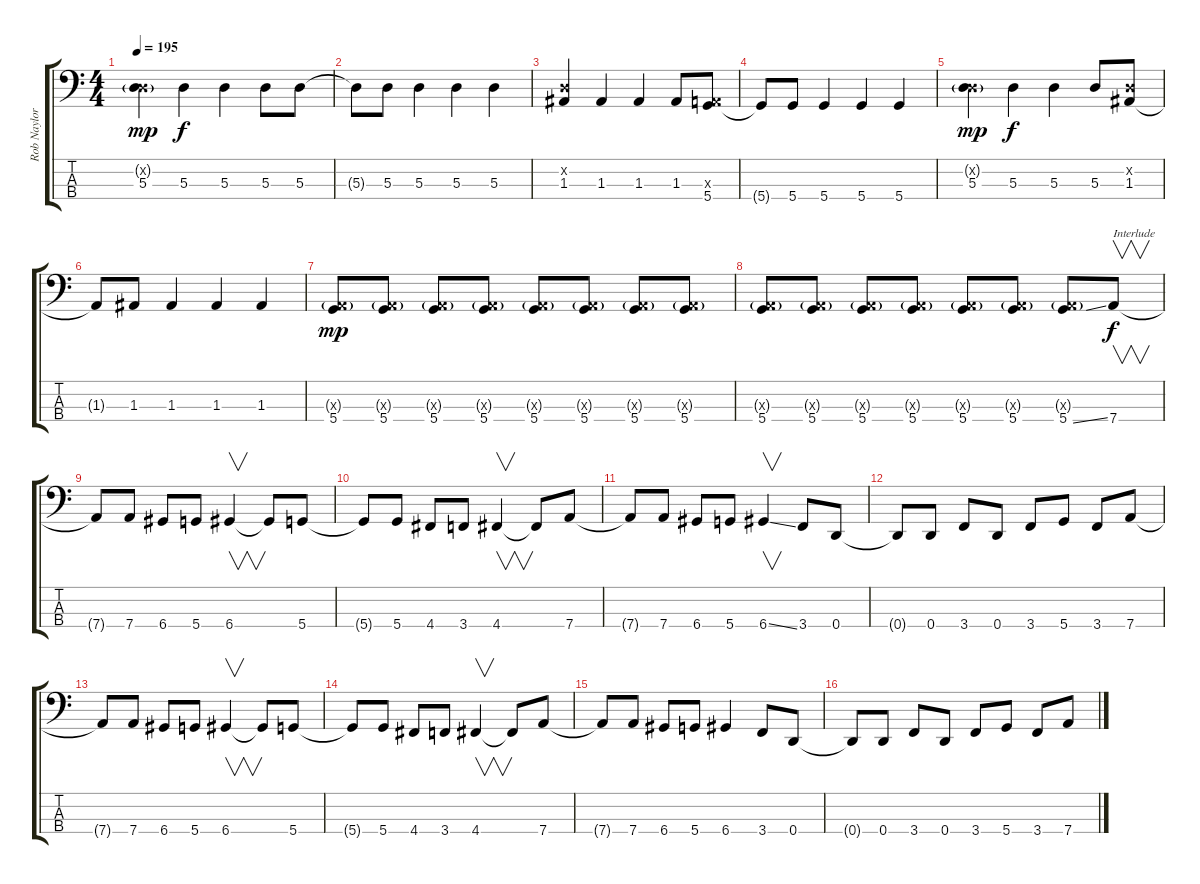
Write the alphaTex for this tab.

\track ("Rob Naylor" "Rob Naylor") {instrument electricbasspick}
\staff {score tabs}
\tuning (G2 D2 A1 D1) {hide}
\ts (4 4)
\tempo 195
\clef f4
\ks c
(0.2{g x} 5.3).4{dy mp} 5.3.4{dy f} 5.3.4 5.3.8 5.3.8 |
5.3{t}.8 5.3.8 5.3.4 5.3.4 5.3.4 |
(0.2{x} 1.3).4 1.3.4 1.3.4 1.3.8 (0.3{x} 5.4).8 |
5.4{t}.8 5.4.8 5.4.4 5.4.4 5.4.4 |
(0.2{g x} 5.3).4{dy mp} 5.3.4{dy f} 5.3.4 5.3.8 (0.2{x} 1.3).8 |
1.3{t}.8 1.3.8 1.3.4 1.3.4 1.3.4 |
(0.3{g x} 5.4).8{dy mp} (0.3{g x} 5.4).8 (0.3{g x} 5.4).8 (0.3{g x} 5.4).8 (0.3{g x} 5.4).8 (0.3{g x} 5.4).8 (0.3{g x} 5.4).8 (0.3{g x} 5.4).8 |
(0.3{g x} 5.4).8 (0.3{g x} 5.4).8 (0.3{g x} 5.4).8 (0.3{g x} 5.4).8 (0.3{g x} 5.4).8 (0.3{g x} 5.4).8 (0.3{g x} 5.4{ss}).8 7.4.8{v txt "Interlude" dy f} |
7.4{t}.8 7.4.8 6.4.8 5.4.8 6.4.4{v} 6.4{t}.8 5.4.8 |
5.4{t}.8 5.4.8 4.4.8 3.4.8 4.4.4{v} 4.4{t}.8 7.4.8 |
7.4{t}.8 7.4.8 6.4.8 5.4.8 6.4{ss}.4{v} 3.4.8 0.4.8 |
0.4{t}.8 0.4.8 3.4.8 0.4.8 3.4.8 5.4.8 3.4.8 7.4.8 |
7.4{t}.8 7.4.8 6.4.8 5.4.8 6.4.4{v} 6.4{t}.8 5.4.8 |
5.4{t}.8 5.4.8 4.4.8 3.4.8 4.4.4{v} 4.4{t}.8 7.4.8 |
7.4{t}.8 7.4.8 6.4.8 5.4.8 6.4.4 3.4.8 0.4.8 |
0.4{t}.8 0.4.8 3.4.8 0.4.8 3.4.8 5.4.8 3.4.8 7.4.8
